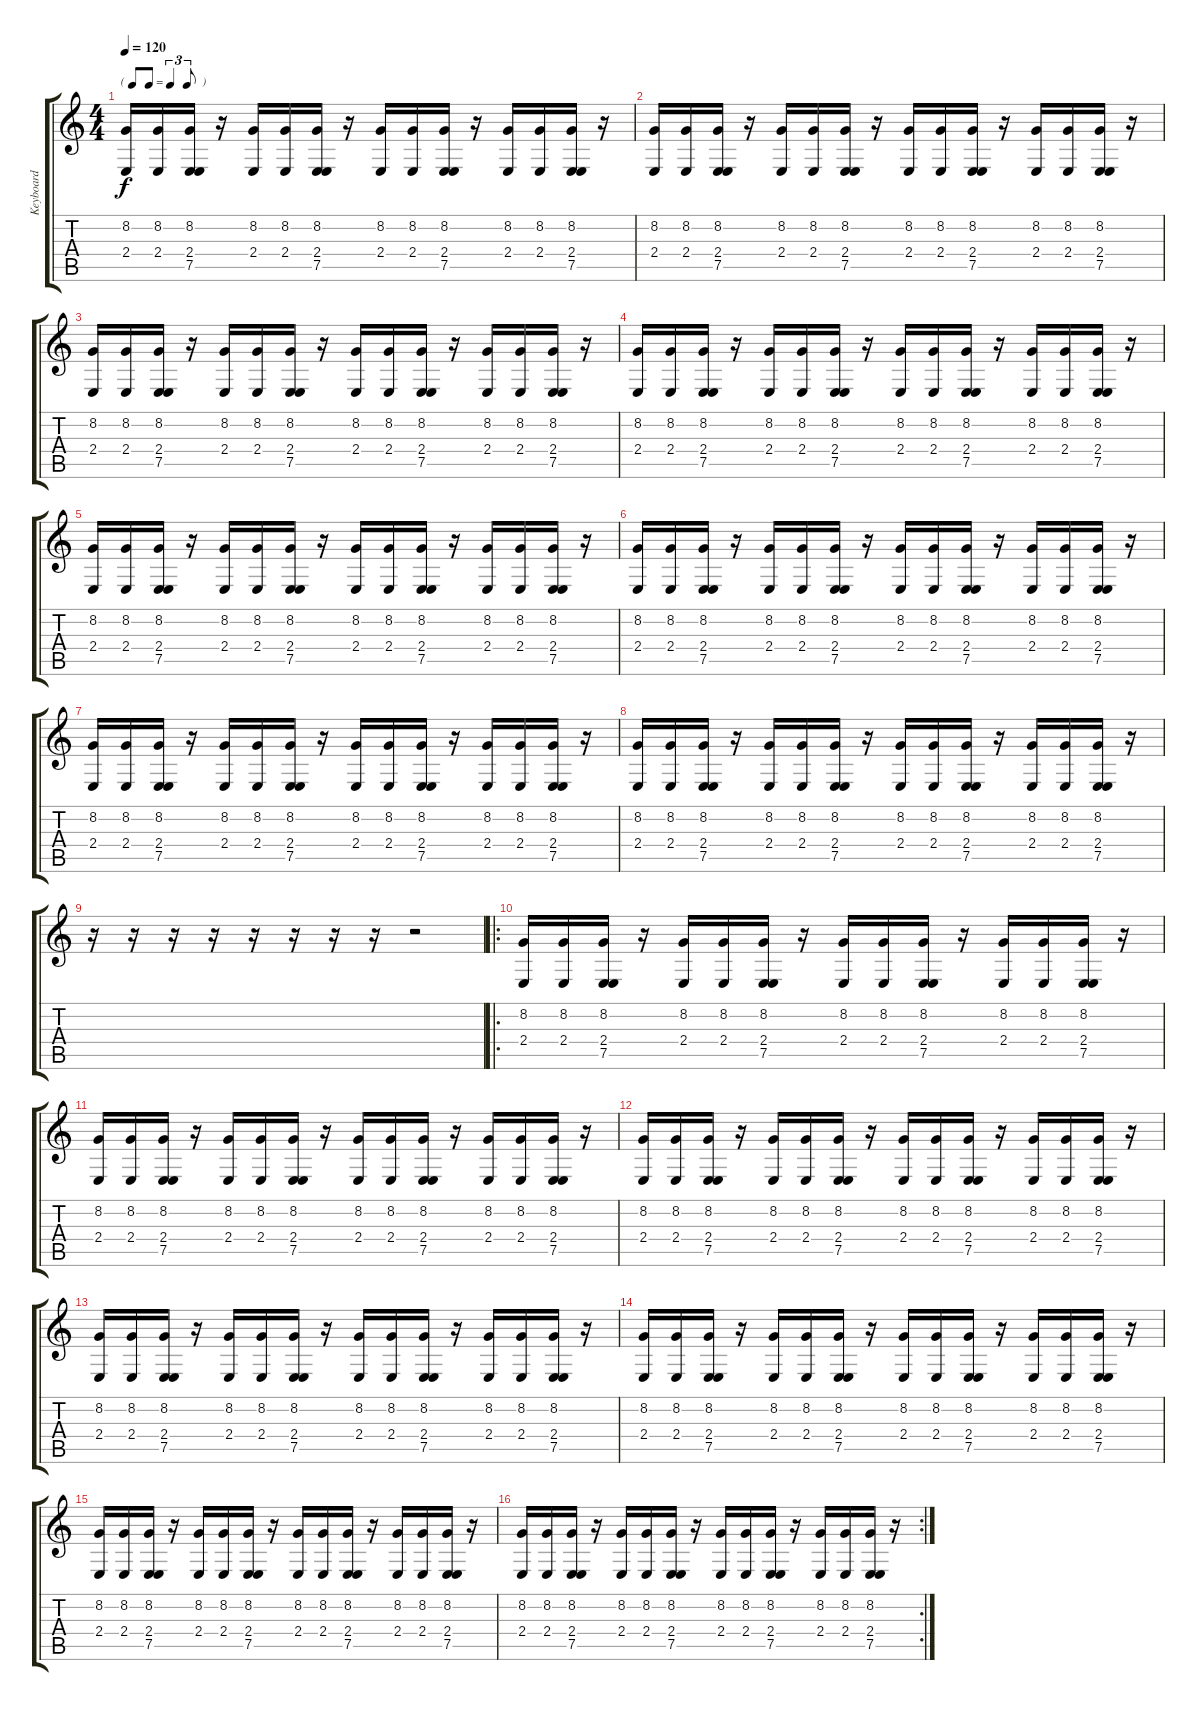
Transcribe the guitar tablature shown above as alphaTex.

\track ("Keyboard" "Keyboard") {instrument pad3polysynth}
\staff {score tabs}
\tuning (E4 B3 G3 D3 A2 E2) {hide}
\ts (4 4)
\tf triplet8th
\tempo 120
\clef g2
\ks c
(8.2 2.4).16{dy f instrument pad3polysynth} (8.2 2.4).16 (8.2 2.4 7.5).16 r.16 (8.2 2.4).16 (8.2 2.4).16 (8.2 2.4 7.5).16 r.16 (8.2 2.4).16 (8.2 2.4).16 (8.2 2.4 7.5).16 r.16 (8.2 2.4).16 (8.2 2.4).16 (8.2 2.4 7.5).16 r.16 |
(8.2 2.4).16 (8.2 2.4).16 (8.2 2.4 7.5).16 r.16 (8.2 2.4).16 (8.2 2.4).16 (8.2 2.4 7.5).16 r.16 (8.2 2.4).16 (8.2 2.4).16 (8.2 2.4 7.5).16 r.16 (8.2 2.4).16 (8.2 2.4).16 (8.2 2.4 7.5).16 r.16 |
(8.2 2.4).16 (8.2 2.4).16 (8.2 2.4 7.5).16 r.16 (8.2 2.4).16 (8.2 2.4).16 (8.2 2.4 7.5).16 r.16 (8.2 2.4).16 (8.2 2.4).16 (8.2 2.4 7.5).16 r.16 (8.2 2.4).16 (8.2 2.4).16 (8.2 2.4 7.5).16 r.16 |
(8.2 2.4).16 (8.2 2.4).16 (8.2 2.4 7.5).16 r.16 (8.2 2.4).16 (8.2 2.4).16 (8.2 2.4 7.5).16 r.16 (8.2 2.4).16 (8.2 2.4).16 (8.2 2.4 7.5).16 r.16 (8.2 2.4).16 (8.2 2.4).16 (8.2 2.4 7.5).16 r.16 |
(8.2 2.4).16 (8.2 2.4).16 (8.2 2.4 7.5).16 r.16 (8.2 2.4).16 (8.2 2.4).16 (8.2 2.4 7.5).16 r.16 (8.2 2.4).16 (8.2 2.4).16 (8.2 2.4 7.5).16 r.16 (8.2 2.4).16 (8.2 2.4).16 (8.2 2.4 7.5).16 r.16 |
(8.2 2.4).16 (8.2 2.4).16 (8.2 2.4 7.5).16 r.16 (8.2 2.4).16 (8.2 2.4).16 (8.2 2.4 7.5).16 r.16 (8.2 2.4).16 (8.2 2.4).16 (8.2 2.4 7.5).16 r.16 (8.2 2.4).16 (8.2 2.4).16 (8.2 2.4 7.5).16 r.16 |
(8.2 2.4).16 (8.2 2.4).16 (8.2 2.4 7.5).16 r.16 (8.2 2.4).16 (8.2 2.4).16 (8.2 2.4 7.5).16 r.16 (8.2 2.4).16 (8.2 2.4).16 (8.2 2.4 7.5).16 r.16 (8.2 2.4).16 (8.2 2.4).16 (8.2 2.4 7.5).16 r.16 |
(8.2 2.4).16 (8.2 2.4).16 (8.2 2.4 7.5).16 r.16 (8.2 2.4).16 (8.2 2.4).16 (8.2 2.4 7.5).16 r.16 (8.2 2.4).16 (8.2 2.4).16 (8.2 2.4 7.5).16 r.16 (8.2 2.4).16 (8.2 2.4).16 (8.2 2.4 7.5).16 r.16 |
r.16 r.16 r.16 r.16 r.16 r.16 r.16 r.16 r.2 |
\ro
(8.2 2.4).16 (8.2 2.4).16 (8.2 2.4 7.5).16 r.16 (8.2 2.4).16 (8.2 2.4).16 (8.2 2.4 7.5).16 r.16 (8.2 2.4).16 (8.2 2.4).16 (8.2 2.4 7.5).16 r.16 (8.2 2.4).16 (8.2 2.4).16 (8.2 2.4 7.5).16 r.16 |
(8.2 2.4).16 (8.2 2.4).16 (8.2 2.4 7.5).16 r.16 (8.2 2.4).16 (8.2 2.4).16 (8.2 2.4 7.5).16 r.16 (8.2 2.4).16 (8.2 2.4).16 (8.2 2.4 7.5).16 r.16 (8.2 2.4).16 (8.2 2.4).16 (8.2 2.4 7.5).16 r.16 |
(8.2 2.4).16 (8.2 2.4).16 (8.2 2.4 7.5).16 r.16 (8.2 2.4).16 (8.2 2.4).16 (8.2 2.4 7.5).16 r.16 (8.2 2.4).16 (8.2 2.4).16 (8.2 2.4 7.5).16 r.16 (8.2 2.4).16 (8.2 2.4).16 (8.2 2.4 7.5).16 r.16 |
(8.2 2.4).16 (8.2 2.4).16 (8.2 2.4 7.5).16 r.16 (8.2 2.4).16 (8.2 2.4).16 (8.2 2.4 7.5).16 r.16 (8.2 2.4).16 (8.2 2.4).16 (8.2 2.4 7.5).16 r.16 (8.2 2.4).16 (8.2 2.4).16 (8.2 2.4 7.5).16 r.16 |
(8.2 2.4).16 (8.2 2.4).16 (8.2 2.4 7.5).16 r.16 (8.2 2.4).16 (8.2 2.4).16 (8.2 2.4 7.5).16 r.16 (8.2 2.4).16 (8.2 2.4).16 (8.2 2.4 7.5).16 r.16 (8.2 2.4).16 (8.2 2.4).16 (8.2 2.4 7.5).16 r.16 |
(8.2 2.4).16 (8.2 2.4).16 (8.2 2.4 7.5).16 r.16 (8.2 2.4).16 (8.2 2.4).16 (8.2 2.4 7.5).16 r.16 (8.2 2.4).16 (8.2 2.4).16 (8.2 2.4 7.5).16 r.16 (8.2 2.4).16 (8.2 2.4).16 (8.2 2.4 7.5).16 r.16 |
\rc 2
(8.2 2.4).16 (8.2 2.4).16 (8.2 2.4 7.5).16 r.16 (8.2 2.4).16 (8.2 2.4).16 (8.2 2.4 7.5).16 r.16 (8.2 2.4).16 (8.2 2.4).16 (8.2 2.4 7.5).16 r.16 (8.2 2.4).16 (8.2 2.4).16 (8.2 2.4 7.5).16 r.16
